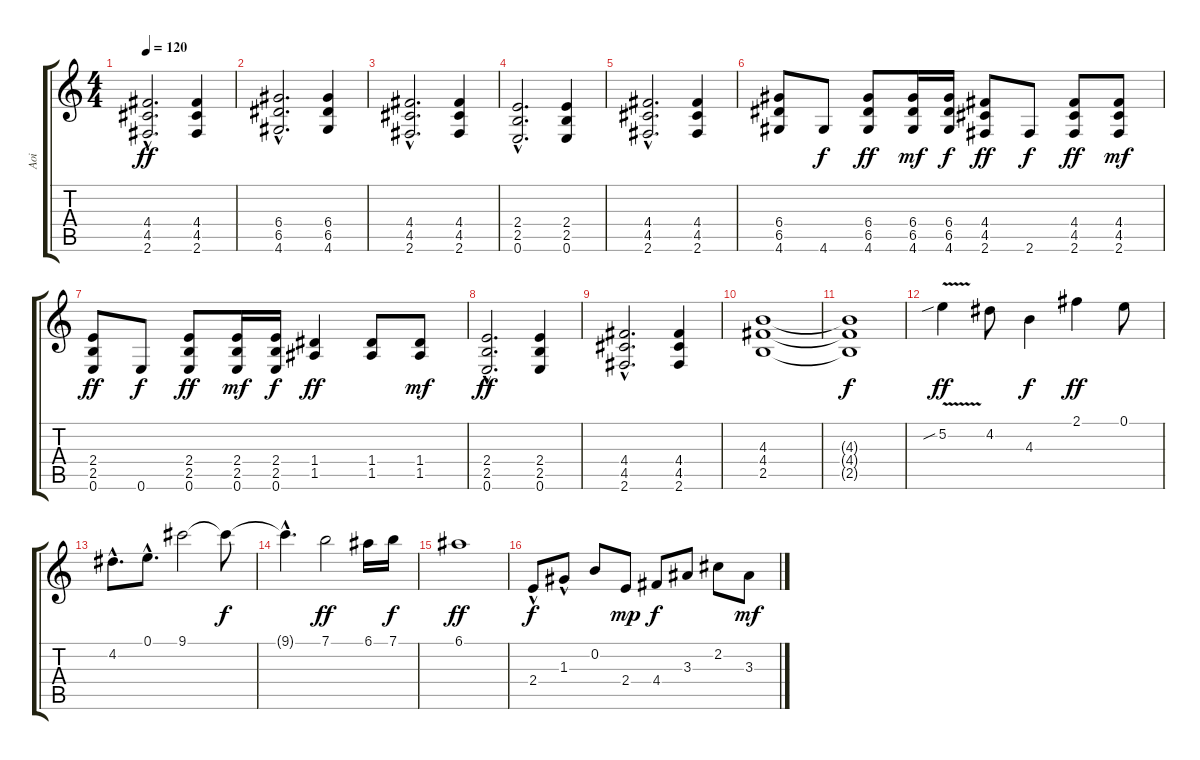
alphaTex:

\track ("Aoi" "Aoi") {instrument electricguitarclean}
\staff {score tabs}
\tuning (E4 B3 G3 D3 A2 E2) {hide}
\ts (4 4)
\tempo 120
\clef g2
\ks c
(4.4{hac} 4.5{hac} 2.6{hac}).2{d dy ff} (4.4 4.5 2.6).4 |
(6.4{hac} 6.5{hac} 4.6{hac}).2{d} (6.4 6.5 4.6).4 |
(4.4{hac} 4.5{hac} 2.6{hac}).2{d} (4.4 4.5 2.6).4 |
(2.4{hac} 2.5{hac} 0.6{hac}).2{d} (2.4 2.5 0.6).4 |
(4.4{hac} 4.5{hac} 2.6{hac}).2{d} (4.4 4.5 2.6).4 |
(6.4 6.5 4.6).8 4.6.8{dy f} (6.4 6.5 4.6).8{dy ff} (6.4 6.5 4.6).16{dy mf} (6.4 6.5 4.6).16{dy f} (4.4 4.5 2.6).8{dy ff} 2.6.8{dy f} (4.4 4.5 2.6).8{dy ff} (4.4 4.5 2.6).8{dy mf} |
(2.4 2.5 0.6).8{dy ff} 0.6.8{dy f} (2.4 2.5 0.6).8{dy ff} (2.4 2.5 0.6).16{dy mf} (2.4 2.5 0.6).16{dy f} (1.4 1.5).4{dy ff} (1.4 1.5).8 (1.4 1.5).8{dy mf} |
(2.4{hac} 2.5{hac} 0.6{hac}).2{d dy ff} (2.4 2.5 0.6).4 |
(4.4{hac} 4.5{hac} 2.6{hac}).2{d} (4.4 4.5 2.6).4 |
(4.3 4.4 2.5).1 |
(4.3{t} 4.4{t} 2.5{t}).1{dy f} |
5.2{v sib}.4{dy ff instrument distortionguitar} 4.2.8 4.3.4{dy f} 2.1.4{dy ff} 0.1.8 |
4.2{hac}.8{d} 0.1{hac}.8{d} 9.1.2 9.1{t}.8{dy f} |
9.1{hac t}.4{d} 7.1.2{dy ff} 6.1.16 7.1.16{dy f} |
6.1.1{dy ff} |
2.4{hac}.8{dy f instrument electricguitarclean} 1.3{hac}.8 0.2.8 2.4.8{dy mp} 4.4.8{dy f} 3.3.8 2.2.8 3.3.8{dy mf}
